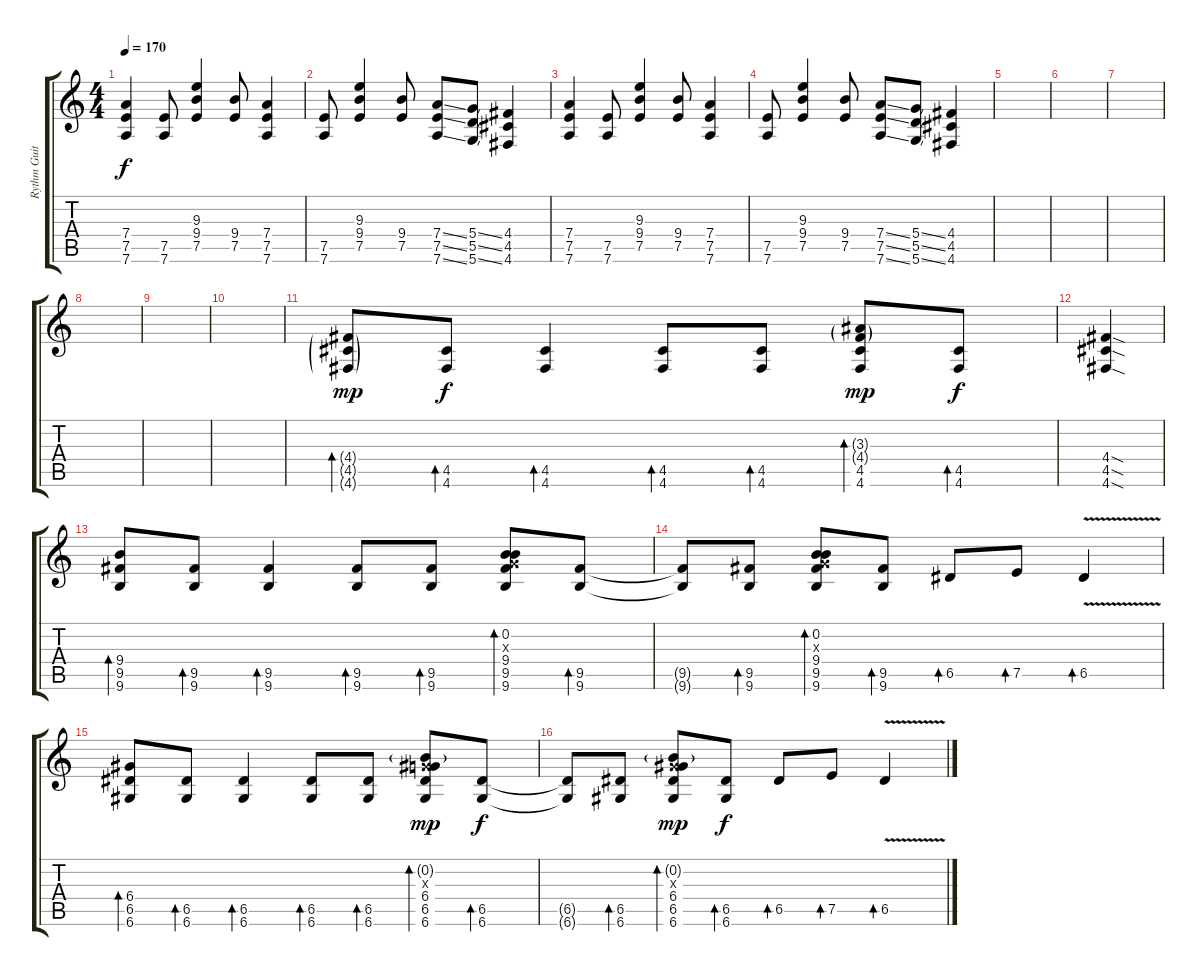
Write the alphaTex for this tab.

\track ("Rythm Guitar (Right)" "Rythm Guit") {instrument distortionguitar}
\staff {score tabs}
\tuning (E4 B3 G3 D3 A2 D2) {hide}
\ts (4 4)
\tempo 170
\clef g2
\ks c
(7.4 7.5 7.6).4{dy f} (7.5 7.6).8 (9.3 9.4 7.5).4 (9.4 7.5).8 (7.4 7.5 7.6).4 |
(7.5 7.6).8 (9.3 9.4 7.5).4 (9.4 7.5).8 (7.4{ss} 7.5{ss} 7.6{ss}).8 (5.4{ss} 5.5{ss} 5.6{ss}).8 (4.4 4.5 4.6).4 |
(7.4 7.5 7.6).4 (7.5 7.6).8 (9.3 9.4 7.5).4 (9.4 7.5).8 (7.4 7.5 7.6).4 |
(7.5 7.6).8 (9.3 9.4 7.5).4 (9.4 7.5).8 (7.4{ss} 7.5{ss} 7.6{ss}).8 (5.4{ss} 5.5{ss} 5.6{ss}).8 (4.4 4.5 4.6).4 |
|
|
|
|
|
|
(4.4{g} 4.5{g} 4.6{g}).8{bd 30 dy mp} (4.5 4.6).8{bd 30 dy f} (4.5 4.6).4{bd 30} (4.5 4.6).8{bd 30} (4.5 4.6).8{bd 30} (3.3{g} 4.4{g} 4.5 4.6).8{bd 30 dy mp} (4.5 4.6).8{bd 30 dy f} |
(4.4{sod} 4.5{sod} 4.6{sod}).4 |
(9.4 9.5 9.6).8{bd 30} (9.5 9.6).8{bd 30} (9.5 9.6).4{bd 30} (9.5 9.6).8{bd 30} (9.5 9.6).8{bd 30} (0.2 0.3{x} 9.4 9.5 9.6).8{bd 30} (9.5 9.6).8{bd 30} |
(9.5{t} 9.6{t}).8 (9.5 9.6).8{bd 30} (0.2 0.3{x} 9.4 9.5 9.6).8{bd 30} (9.5 9.6).8{bd 30} 6.5.8{bd 30} 7.5.8{bd 30} 6.5{v}.4{bd 30} |
(6.4 6.5 6.6).8{bd 30} (6.5 6.6).8{bd 30} (6.5 6.6).4{bd 30} (6.5 6.6).8{bd 30} (6.5 6.6).8{bd 30} (0.2{g} 0.3{x} 6.4 6.5 6.6).8{bd 30 dy mp} (6.5 6.6).8{bd 30 dy f} |
(6.5{t} 6.6{t}).8 (6.5 6.6).8{bd 30} (0.2{g} 0.3{x} 6.4 6.5 6.6).8{bd 30 dy mp} (6.5 6.6).8{bd 30 dy f} 6.5.8{bd 30} 7.5.8{bd 30} 6.5{v}.4{bd 30}
